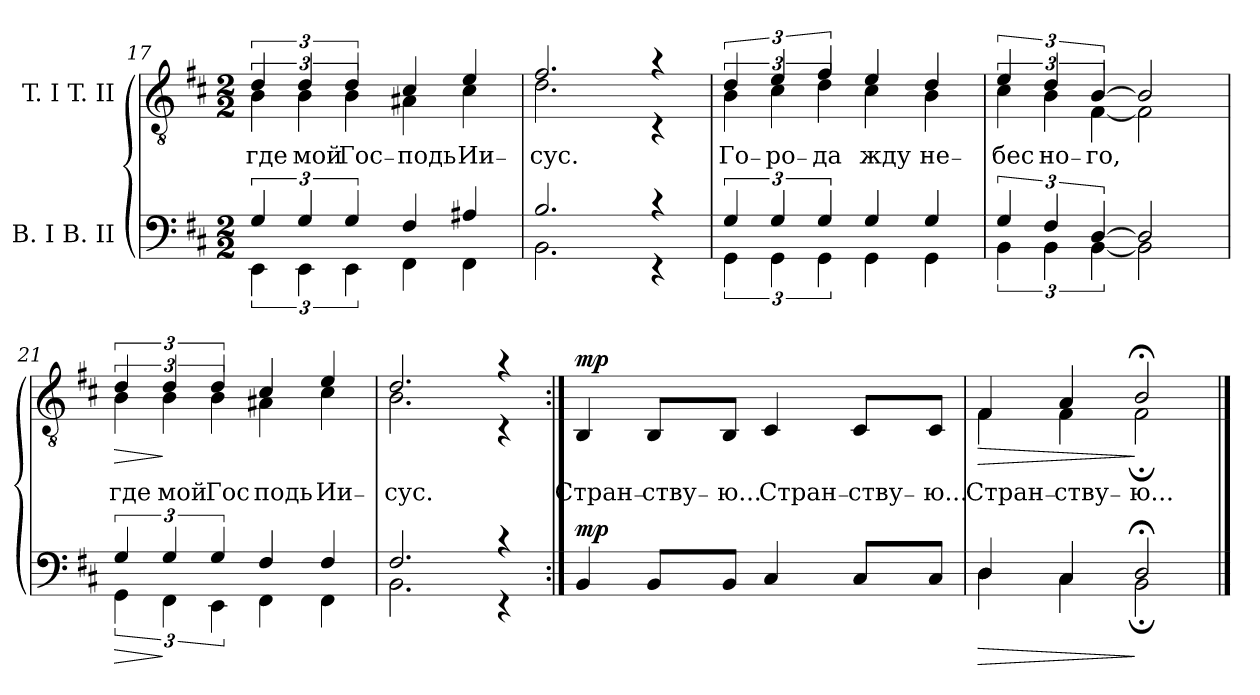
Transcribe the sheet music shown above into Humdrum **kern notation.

**kern	**dynam	**kern	**text	**dynam
*part2	*part2	*part1	*part1	*part1
*staff2	*staff2	*staff1	*staff1	*staff1
*I"B. I B. II	*	*I"T. I T. II	*	*
!!LO:PB:g=z
*clefF4	*	*clefGv2	*	*
*k[f#c#]	*	*k[f#c#]	*	*
*b:	*	*b:	*	*
*M2/2	*	*M2/2	*	*
=17	=17	=17	=17	=17
*^	*	*	*	*
!	!	!	!	!LO:LY:b	!
*	*	*	*^	*	*
6G/	6EE\	.	6d/	6B\	где	.
!	!	!	!	!	!LO:LY:b	!
6G/	6EE\	.	6d/	6B\	мой	.
!	!	!	!	!	!LO:LY:b	!
6G/	6EE\	.	6d/	6B\	Гос₋	.
!	!	!	!	!	!LO:LY:b	!
4F#/	4FF#\	.	4c#/	4A#X\	подь	.
!	!	!	!	!	!LO:LY:b	!
4A#X/	4FF#\	.	4e/	4c#\	Ии₋	.
=18	=18	=18	=18	=18	=18	=18
!	!	!	!	!	!LO:LY:b	!
2.B/	2.BB\	.	2.f#/	2.d\	сус.	.
4rc	4rEE	.	4ra	4rC	.	.
=19	=19	=19	=19	=19	=19	=19
!	!	!	!	!	!LO:LY:b	!
6G/	6GG\	.	6d/	6B\	Го₋	.
!	!	!	!	!	!LO:LY:b	!
6G/	6GG\	.	6e/	6c#\	ро₋	.
!	!	!	!	!	!LO:LY:b	!
6G/	6GG\	.	6f#/	6d\	да	.
!	!	!	!	!	!LO:LY:b	!
4G/	4GG\	.	4e/	4c#\	жду	.
!	!	!	!	!	!LO:LY:b	!
4G/	4GG\	.	4d/	4B\	не₋	.
=20	=20	=20	=20	=20	=20	=20
!	!	!	!	!	!LO:LY:b	!
6G/	6BB\	.	6e/	6c#\	бес	.
!	!	!	!	!	!LO:LY:b	!
6F#/	6BB\	.	6d/	6B\	но₋	.
!	!	!	!	!	!LO:LY:b	!
[>6D/	[<6BB\	.	[>6B/	[<6F#\	го,	.
2D/]	2BB\]	.	2B/]	2F#\]	.	.
!!LO:LB:g=z	!!
=21	=21	=21	=21	=21	=21	=21
!	!	!LO:HP:b	!	!	!	!
!	!	!	!	!	!LO:LY:b	!LO:HP:b
6G/	6GG\	>	6d/	6B\	где	>
!	!	!	!	!	!LO:LY:b	!
6G/	6FF#\	]	6d/	6B\	мой	]
!	!	!	!	!	!LO:LY:b	!
6G/	6EE\	.	6d/	6B\	Гос	.
!	!	!	!	!	!LO:LY:b	!
4F#/	4FF#\	.	4c#/	4A#X\	подь	.
!	!	!	!	!	!LO:LY:b	!
4F#/	4FF#\	.	4e/	4c#\	Ии₋	.
=22	=22	=22	=22	=22	=22	=22
!	!	!	!	!	!LO:LY:b	!
2.F#/	2.BB\	.	2.d/	2.B\	сус.	.
4rc	4rEE	.	4ra	4rC	.	.
*v	*v	*	*	*	*	*
*	*	*v	*v	*	*
=23:|!	=23:|!	=23:|!	=23:|!	=23:|!
*^	*	*^	*	*
!	!	!	!LO:TX:a:B:t=largamente	!	!	!
!	!	!	!LO:TX:a:i:t=unis.	!	!	!
!LO:TX:a:i:t=unis.	!	!	!	!	!	!
!	!	!LO:DY:a	!	!	!LO:LY:b	!LO:DY:a
*v	*v	*	*	*	*	*
*	*	*v	*v	*	*
4BB/	mp	4BB/	Стран₋	mp
!	!	!	!LO:LY:b	!
8BB/L	.	8BB/L	ству₋	.
!	!	!	!LO:LY:b	!
8BB/J	.	8BB/J	ю...	.
!	!	!	!LO:LY:b	!
4C#/	.	4C#/	Стран₋	.
!	!	!	!LO:LY:b	!
8C#/L	.	8C#/L	ству₋	.
!	!	!	!LO:LY:b	!
8C#/J	.	8C#/J	ю...	.
=24	=24	=24	=24	=24
!	!LO:HP:b	!	!	!
*^	*	*	*	*
!	!	!	!LO:TX:a:B:t=rall.	!	!
!	!	!	!	!LO:LY:b	!LO:HP:b
*	*	*	*^	*	*
4D/	4D\	>	4F#/	4F#\	Стран₋	>
!	!	!	!	!	!LO:LY:b	!
4C#/	4C#\	.	4A/	4F#\	ству₋	.
!	!	!	!	!	!LO:LY:b	!
2D;</	2BB;<\	]	2B;</	2F#;<\	ю...	]
*v	*v	*	*	*	*	*
*	*	*v	*v	*	*
==	==	==	==	==
*-	*-	*-	*-	*-
